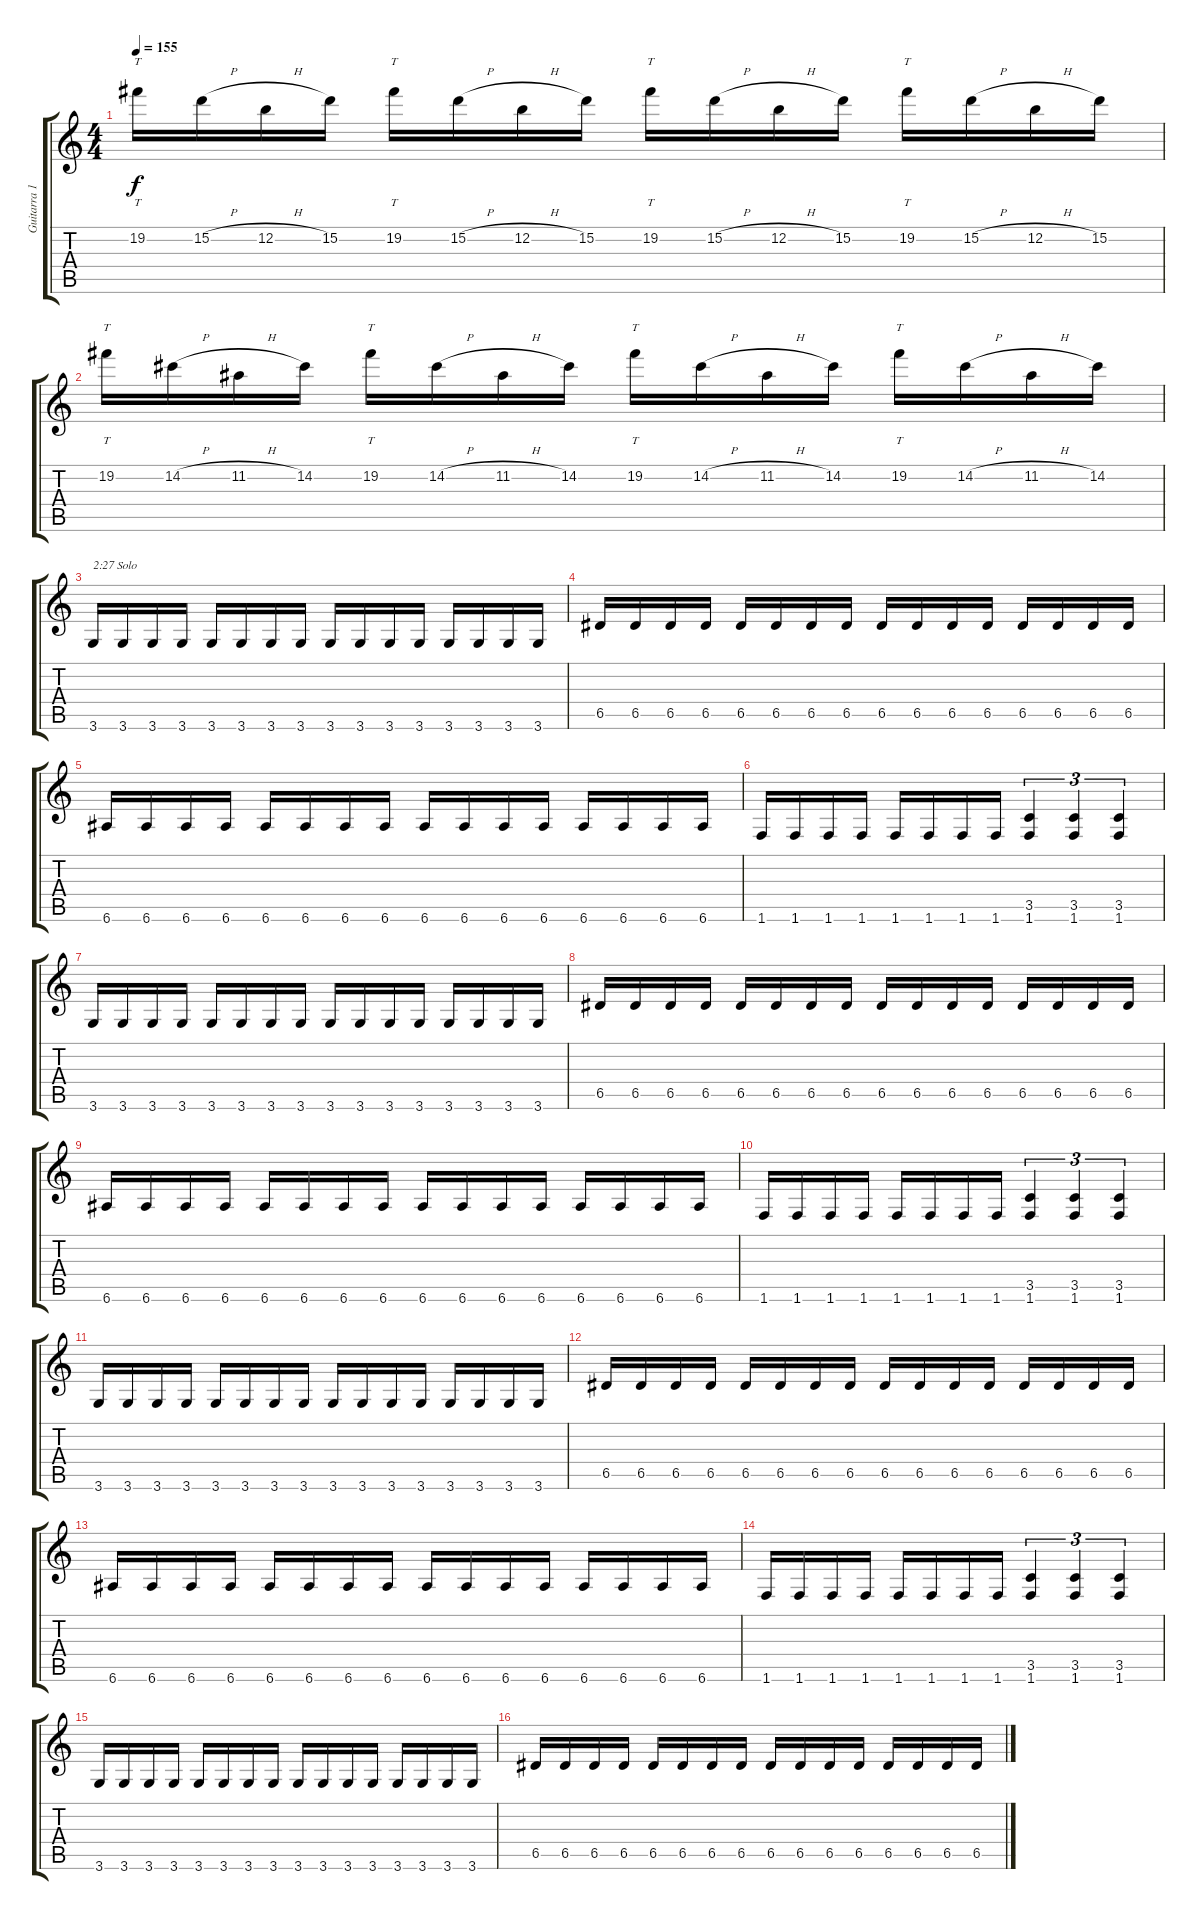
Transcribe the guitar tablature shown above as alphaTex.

\track ("Guitarra 1" "Guitarra 1") {instrument distortionguitar}
\staff {score tabs}
\tuning (E4 B3 G3 D3 A2 E2) {hide}
\ts (4 4)
\tempo 155
\clef g2
\ks c
19.2.16{tt dy f} 15.2{h}.16 12.2{h}.16 15.2.16 19.2.16{tt} 15.2{h}.16 12.2{h}.16 15.2.16 19.2.16{tt} 15.2{h}.16 12.2{h}.16 15.2.16 19.2.16{tt} 15.2{h}.16 12.2{h}.16 15.2.16 |
19.2.16{tt} 14.2{h}.16 11.2{h}.16 14.2.16 19.2.16{tt} 14.2{h}.16 11.2{h}.16 14.2.16 19.2.16{tt} 14.2{h}.16 11.2{h}.16 14.2.16 19.2.16{tt} 14.2{h}.16 11.2{h}.16 14.2.16 |
3.6.16{txt "2:27 Solo"} 3.6.16 3.6.16 3.6.16 3.6.16 3.6.16 3.6.16 3.6.16 3.6.16 3.6.16 3.6.16 3.6.16 3.6.16 3.6.16 3.6.16 3.6.16 |
6.5.16 6.5.16 6.5.16 6.5.16 6.5.16 6.5.16 6.5.16 6.5.16 6.5.16 6.5.16 6.5.16 6.5.16 6.5.16 6.5.16 6.5.16 6.5.16 |
6.6.16 6.6.16 6.6.16 6.6.16 6.6.16 6.6.16 6.6.16 6.6.16 6.6.16 6.6.16 6.6.16 6.6.16 6.6.16 6.6.16 6.6.16 6.6.16 |
1.6.16 1.6.16 1.6.16 1.6.16 1.6.16 1.6.16 1.6.16 1.6.16 (3.5 1.6).4{tu (3 2)} (3.5 1.6).4{tu (3 2)} (3.5 1.6).4{tu (3 2)} |
3.6.16 3.6.16 3.6.16 3.6.16 3.6.16 3.6.16 3.6.16 3.6.16 3.6.16 3.6.16 3.6.16 3.6.16 3.6.16 3.6.16 3.6.16 3.6.16 |
6.5.16 6.5.16 6.5.16 6.5.16 6.5.16 6.5.16 6.5.16 6.5.16 6.5.16 6.5.16 6.5.16 6.5.16 6.5.16 6.5.16 6.5.16 6.5.16 |
6.6.16 6.6.16 6.6.16 6.6.16 6.6.16 6.6.16 6.6.16 6.6.16 6.6.16 6.6.16 6.6.16 6.6.16 6.6.16 6.6.16 6.6.16 6.6.16 |
1.6.16 1.6.16 1.6.16 1.6.16 1.6.16 1.6.16 1.6.16 1.6.16 (3.5 1.6).4{tu (3 2)} (3.5 1.6).4{tu (3 2)} (3.5 1.6).4{tu (3 2)} |
3.6.16 3.6.16 3.6.16 3.6.16 3.6.16 3.6.16 3.6.16 3.6.16 3.6.16 3.6.16 3.6.16 3.6.16 3.6.16 3.6.16 3.6.16 3.6.16 |
6.5.16 6.5.16 6.5.16 6.5.16 6.5.16 6.5.16 6.5.16 6.5.16 6.5.16 6.5.16 6.5.16 6.5.16 6.5.16 6.5.16 6.5.16 6.5.16 |
6.6.16 6.6.16 6.6.16 6.6.16 6.6.16 6.6.16 6.6.16 6.6.16 6.6.16 6.6.16 6.6.16 6.6.16 6.6.16 6.6.16 6.6.16 6.6.16 |
1.6.16 1.6.16 1.6.16 1.6.16 1.6.16 1.6.16 1.6.16 1.6.16 (3.5 1.6).4{tu (3 2)} (3.5 1.6).4{tu (3 2)} (3.5 1.6).4{tu (3 2)} |
3.6.16 3.6.16 3.6.16 3.6.16 3.6.16 3.6.16 3.6.16 3.6.16 3.6.16 3.6.16 3.6.16 3.6.16 3.6.16 3.6.16 3.6.16 3.6.16 |
6.5.16 6.5.16 6.5.16 6.5.16 6.5.16 6.5.16 6.5.16 6.5.16 6.5.16 6.5.16 6.5.16 6.5.16 6.5.16 6.5.16 6.5.16 6.5.16
